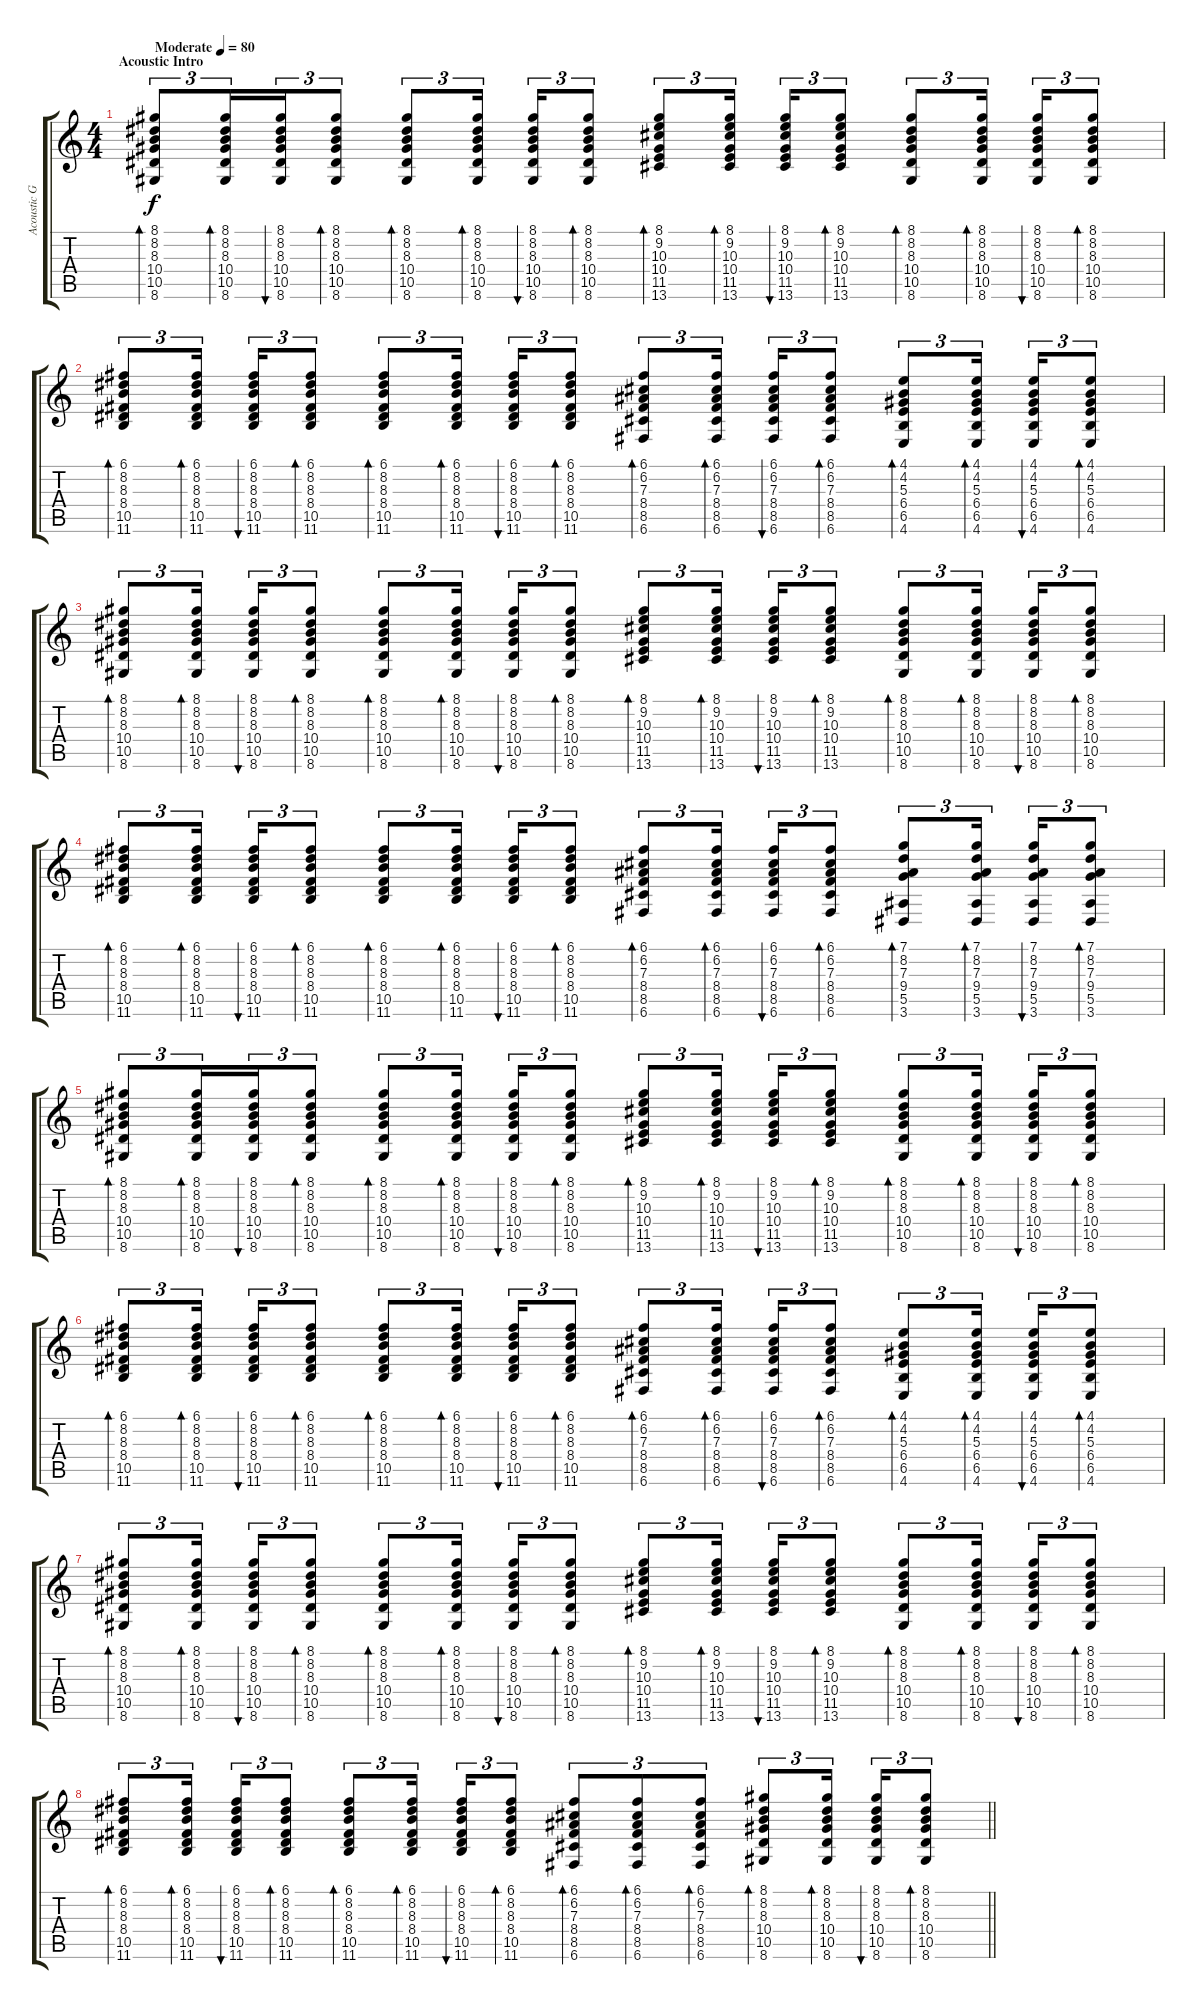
\track ("Acoustic Guitar" "Acoustic G") {instrument acousticguitarsteel}
\staff {score tabs}
\tuning (C4 G3 Eb3 Bb2 F2 C2) {hide}
\ts (4 4)
\section ("" "Acoustic Intro")
\tempo (80 "Moderate")
\clef g2
\ks c
(8.1 8.2 8.3 10.4 10.5 8.6).8{tu (3 2) bd 60 dy f instrument acousticguitarsteel} (8.1 8.2 8.3 10.4 10.5 8.6).16{tu (3 2) bd 30 beam merge} (8.1 8.2 8.3 10.4 10.5 8.6).16{tu (3 2) bu 30} (8.1 8.2 8.3 10.4 10.5 8.6).8{tu (3 2) bd 30} (8.1 8.2 8.3 10.4 10.5 8.6).8{tu (3 2) bd 30} (8.1 8.2 8.3 10.4 10.5 8.6).16{tu (3 2) bd 30} (8.1 8.2 8.3 10.4 10.5 8.6).16{tu (3 2) bu 30} (8.1 8.2 8.3 10.4 10.5 8.6).8{tu (3 2) bd 30} (8.1 9.2 10.3 10.4 11.5 13.6).8{tu (3 2) bd 30} (8.1 9.2 10.3 10.4 11.5 13.6).16{tu (3 2) bd 30} (8.1 9.2 10.3 10.4 11.5 13.6).16{tu (3 2) bu 30} (8.1 9.2 10.3 10.4 11.5 13.6).8{tu (3 2) bd 30} (8.1 8.2 8.3 10.4 10.5 8.6).8{tu (3 2) bd 30} (8.1 8.2 8.3 10.4 10.5 8.6).16{tu (3 2) bd 30} (8.1 8.2 8.3 10.4 10.5 8.6).16{tu (3 2) bu 30} (8.1 8.2 8.3 10.4 10.5 8.6).8{tu (3 2) bd 30} |
(6.1 8.2 8.3 8.4 10.5 11.6).8{tu (3 2) bd 30} (6.1 8.2 8.3 8.4 10.5 11.6).16{tu (3 2) bd 30} (6.1 8.2 8.3 8.4 10.5 11.6).16{tu (3 2) bu 30} (6.1 8.2 8.3 8.4 10.5 11.6).8{tu (3 2) bd 30} (6.1 8.2 8.3 8.4 10.5 11.6).8{tu (3 2) bd 30} (6.1 8.2 8.3 8.4 10.5 11.6).16{tu (3 2) bd 30} (6.1 8.2 8.3 8.4 10.5 11.6).16{tu (3 2) bu 30} (6.1 8.2 8.3 8.4 10.5 11.6).8{tu (3 2) bd 30} (6.1 6.2 7.3 8.4 8.5 6.6).8{tu (3 2) bd 30} (6.1 6.2 7.3 8.4 8.5 6.6).16{tu (3 2) bd 30} (6.1 6.2 7.3 8.4 8.5 6.6).16{tu (3 2) bu 30} (6.1 6.2 7.3 8.4 8.5 6.6).8{tu (3 2) bd 30} (4.1 4.2 5.3 6.4 6.5 4.6).8{tu (3 2) bd 30} (4.1 4.2 5.3 6.4 6.5 4.6).16{tu (3 2) bd 30} (4.1 4.2 5.3 6.4 6.5 4.6).16{tu (3 2) bu 30} (4.1 4.2 5.3 6.4 6.5 4.6).8{tu (3 2) bd 30} |
(8.1 8.2 8.3 10.4 10.5 8.6).8{tu (3 2) bd 30} (8.1 8.2 8.3 10.4 10.5 8.6).16{tu (3 2) bd 30} (8.1 8.2 8.3 10.4 10.5 8.6).16{tu (3 2) bu 30} (8.1 8.2 8.3 10.4 10.5 8.6).8{tu (3 2) bd 30} (8.1 8.2 8.3 10.4 10.5 8.6).8{tu (3 2) bd 30} (8.1 8.2 8.3 10.4 10.5 8.6).16{tu (3 2) bd 30} (8.1 8.2 8.3 10.4 10.5 8.6).16{tu (3 2) bu 30} (8.1 8.2 8.3 10.4 10.5 8.6).8{tu (3 2) bd 30} (8.1 9.2 10.3 10.4 11.5 13.6).8{tu (3 2) bd 30} (8.1 9.2 10.3 10.4 11.5 13.6).16{tu (3 2) bd 30} (8.1 9.2 10.3 10.4 11.5 13.6).16{tu (3 2) bu 30} (8.1 9.2 10.3 10.4 11.5 13.6).8{tu (3 2) bd 30} (8.1 8.2 8.3 10.4 10.5 8.6).8{tu (3 2) bd 30} (8.1 8.2 8.3 10.4 10.5 8.6).16{tu (3 2) bd 30} (8.1 8.2 8.3 10.4 10.5 8.6).16{tu (3 2) bu 30} (8.1 8.2 8.3 10.4 10.5 8.6).8{tu (3 2) bd 30} |
(6.1 8.2 8.3 8.4 10.5 11.6).8{tu (3 2) bd 30} (6.1 8.2 8.3 8.4 10.5 11.6).16{tu (3 2) bd 30} (6.1 8.2 8.3 8.4 10.5 11.6).16{tu (3 2) bu 30} (6.1 8.2 8.3 8.4 10.5 11.6).8{tu (3 2) bd 30} (6.1 8.2 8.3 8.4 10.5 11.6).8{tu (3 2) bd 30} (6.1 8.2 8.3 8.4 10.5 11.6).16{tu (3 2) bd 30} (6.1 8.2 8.3 8.4 10.5 11.6).16{tu (3 2) bu 30} (6.1 8.2 8.3 8.4 10.5 11.6).8{tu (3 2) bd 30} (6.1 6.2 7.3 8.4 8.5 6.6).8{tu (3 2) bd 30} (6.1 6.2 7.3 8.4 8.5 6.6).16{tu (3 2) bd 30} (6.1 6.2 7.3 8.4 8.5 6.6).16{tu (3 2) bu 30} (6.1 6.2 7.3 8.4 8.5 6.6).8{tu (3 2) bd 30} (7.1 8.2 7.3 9.4 5.5 3.6).8{tu (3 2) bd 30} (7.1 8.2 7.3 9.4 5.5 3.6).16{tu (3 2) bd 30} (7.1 8.2 7.3 9.4 5.5 3.6).16{tu (3 2) bu 30} (7.1 8.2 7.3 9.4 5.5 3.6).8{tu (3 2) bd 30} |
(8.1 8.2 8.3 10.4 10.5 8.6).8{tu (3 2) bd 60} (8.1 8.2 8.3 10.4 10.5 8.6).16{tu (3 2) bd 30 beam merge} (8.1 8.2 8.3 10.4 10.5 8.6).16{tu (3 2) bu 30} (8.1 8.2 8.3 10.4 10.5 8.6).8{tu (3 2) bd 30} (8.1 8.2 8.3 10.4 10.5 8.6).8{tu (3 2) bd 30} (8.1 8.2 8.3 10.4 10.5 8.6).16{tu (3 2) bd 30} (8.1 8.2 8.3 10.4 10.5 8.6).16{tu (3 2) bu 30} (8.1 8.2 8.3 10.4 10.5 8.6).8{tu (3 2) bd 30} (8.1 9.2 10.3 10.4 11.5 13.6).8{tu (3 2) bd 30} (8.1 9.2 10.3 10.4 11.5 13.6).16{tu (3 2) bd 30} (8.1 9.2 10.3 10.4 11.5 13.6).16{tu (3 2) bu 30} (8.1 9.2 10.3 10.4 11.5 13.6).8{tu (3 2) bd 30} (8.1 8.2 8.3 10.4 10.5 8.6).8{tu (3 2) bd 30} (8.1 8.2 8.3 10.4 10.5 8.6).16{tu (3 2) bd 30} (8.1 8.2 8.3 10.4 10.5 8.6).16{tu (3 2) bu 30} (8.1 8.2 8.3 10.4 10.5 8.6).8{tu (3 2) bd 30} |
(6.1 8.2 8.3 8.4 10.5 11.6).8{tu (3 2) bd 30} (6.1 8.2 8.3 8.4 10.5 11.6).16{tu (3 2) bd 30} (6.1 8.2 8.3 8.4 10.5 11.6).16{tu (3 2) bu 30} (6.1 8.2 8.3 8.4 10.5 11.6).8{tu (3 2) bd 30} (6.1 8.2 8.3 8.4 10.5 11.6).8{tu (3 2) bd 30} (6.1 8.2 8.3 8.4 10.5 11.6).16{tu (3 2) bd 30} (6.1 8.2 8.3 8.4 10.5 11.6).16{tu (3 2) bu 30} (6.1 8.2 8.3 8.4 10.5 11.6).8{tu (3 2) bd 30} (6.1 6.2 7.3 8.4 8.5 6.6).8{tu (3 2) bd 30} (6.1 6.2 7.3 8.4 8.5 6.6).16{tu (3 2) bd 30} (6.1 6.2 7.3 8.4 8.5 6.6).16{tu (3 2) bu 30} (6.1 6.2 7.3 8.4 8.5 6.6).8{tu (3 2) bd 30} (4.1 4.2 5.3 6.4 6.5 4.6).8{tu (3 2) bd 30} (4.1 4.2 5.3 6.4 6.5 4.6).16{tu (3 2) bd 30} (4.1 4.2 5.3 6.4 6.5 4.6).16{tu (3 2) bu 30} (4.1 4.2 5.3 6.4 6.5 4.6).8{tu (3 2) bd 30} |
(8.1 8.2 8.3 10.4 10.5 8.6).8{tu (3 2) bd 30} (8.1 8.2 8.3 10.4 10.5 8.6).16{tu (3 2) bd 30} (8.1 8.2 8.3 10.4 10.5 8.6).16{tu (3 2) bu 30} (8.1 8.2 8.3 10.4 10.5 8.6).8{tu (3 2) bd 30} (8.1 8.2 8.3 10.4 10.5 8.6).8{tu (3 2) bd 30} (8.1 8.2 8.3 10.4 10.5 8.6).16{tu (3 2) bd 30} (8.1 8.2 8.3 10.4 10.5 8.6).16{tu (3 2) bu 30} (8.1 8.2 8.3 10.4 10.5 8.6).8{tu (3 2) bd 30} (8.1 9.2 10.3 10.4 11.5 13.6).8{tu (3 2) bd 30} (8.1 9.2 10.3 10.4 11.5 13.6).16{tu (3 2) bd 30} (8.1 9.2 10.3 10.4 11.5 13.6).16{tu (3 2) bu 30} (8.1 9.2 10.3 10.4 11.5 13.6).8{tu (3 2) bd 30} (8.1 8.2 8.3 10.4 10.5 8.6).8{tu (3 2) bd 30} (8.1 8.2 8.3 10.4 10.5 8.6).16{tu (3 2) bd 30} (8.1 8.2 8.3 10.4 10.5 8.6).16{tu (3 2) bu 30} (8.1 8.2 8.3 10.4 10.5 8.6).8{tu (3 2) bd 30} |
\barLineRight lightlight
(6.1 8.2 8.3 8.4 10.5 11.6).8{tu (3 2) bd 30} (6.1 8.2 8.3 8.4 10.5 11.6).16{tu (3 2) bd 30} (6.1 8.2 8.3 8.4 10.5 11.6).16{tu (3 2) bu 30} (6.1 8.2 8.3 8.4 10.5 11.6).8{tu (3 2) bd 30} (6.1 8.2 8.3 8.4 10.5 11.6).8{tu (3 2) bd 30} (6.1 8.2 8.3 8.4 10.5 11.6).16{tu (3 2) bd 30} (6.1 8.2 8.3 8.4 10.5 11.6).16{tu (3 2) bu 30} (6.1 8.2 8.3 8.4 10.5 11.6).8{tu (3 2) bd 30} (6.1 6.2 7.3 8.4 8.5 6.6).8{tu (3 2) bd 30} (6.1 6.2 7.3 8.4 8.5 6.6).8{tu (3 2) bd 30} (6.1 6.2 7.3 8.4 8.5 6.6).8{tu (3 2) bd 30} (8.1 8.2 8.3 10.4 10.5 8.6).8{tu (3 2) bd 30} (8.1 8.2 8.3 10.4 10.5 8.6).16{tu (3 2) bd 30} (8.1 8.2 8.3 10.4 10.5 8.6).16{tu (3 2) bu 30} (8.1 8.2 8.3 10.4 10.5 8.6).8{tu (3 2) bd 30}
